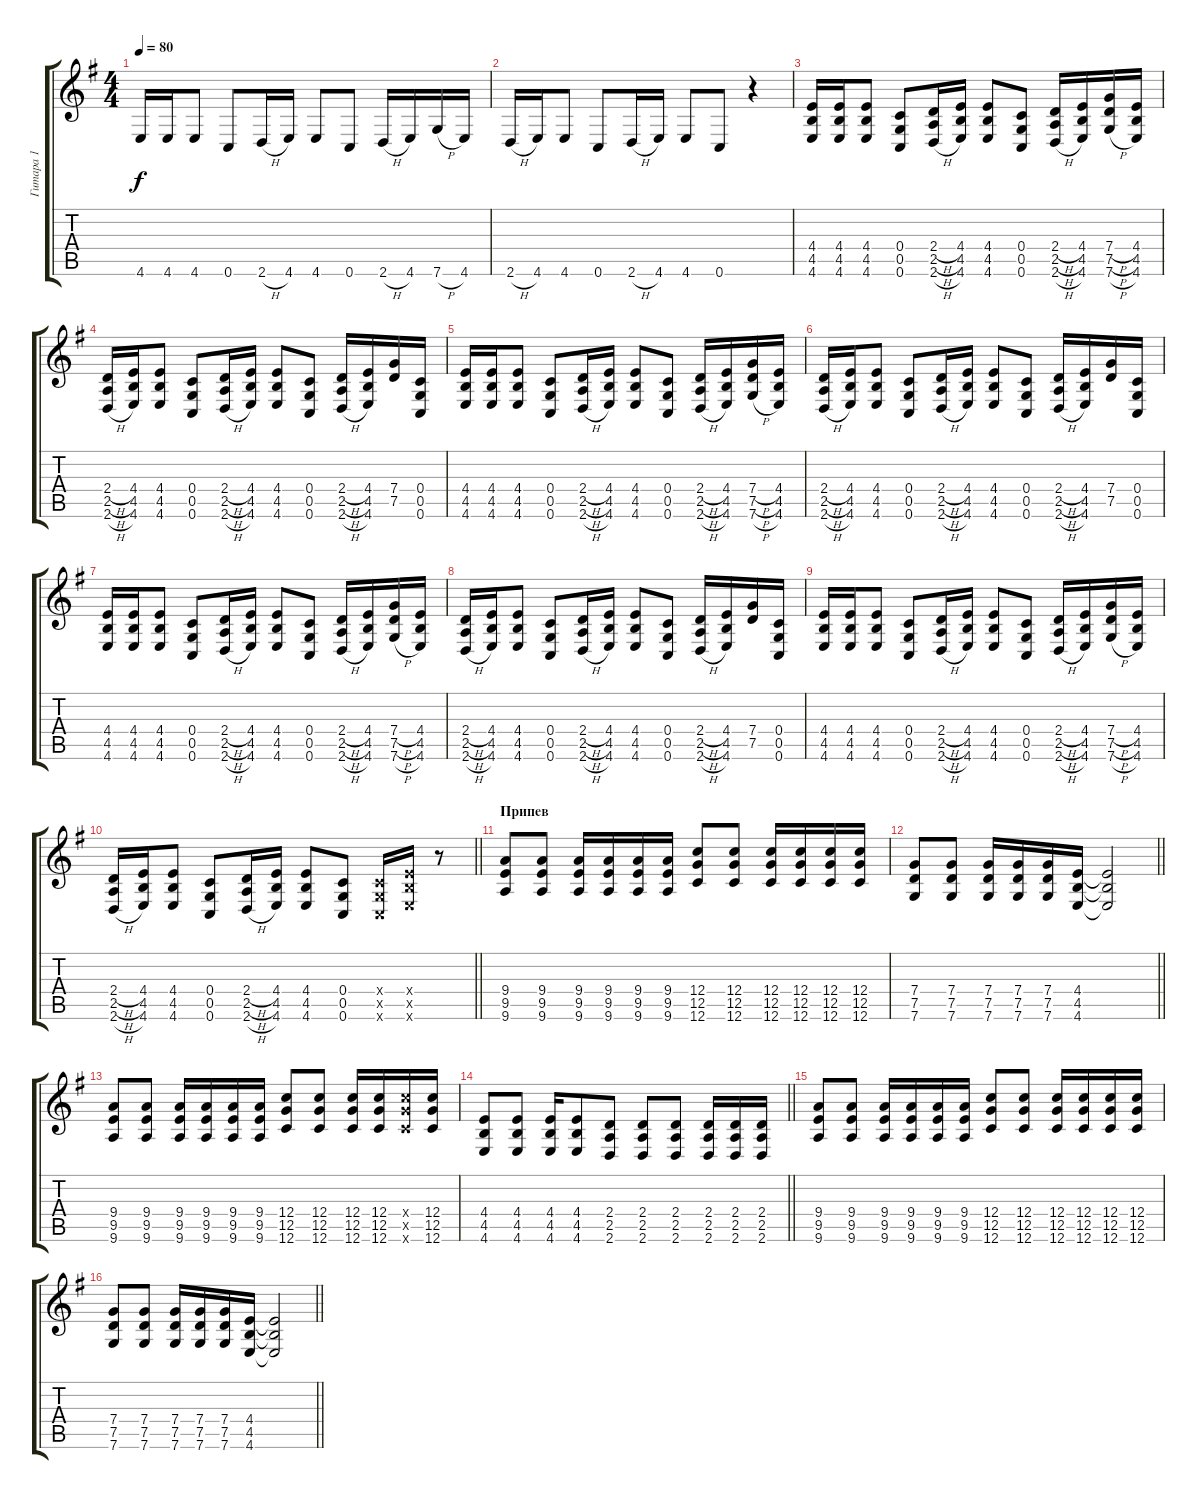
\track ("Гитара 1" "Гитара 1") {instrument electricguitarjazz}
\staff {score tabs}
\tuning (D4 A3 F3 C3 G2 C2) {hide}
\ts (4 4)
\tempo 80
\clef g2
\ks eminor
4.6.16{dy f} 4.6.16 4.6.8 0.6.8 2.6{h}.16 4.6.16 4.6.8 0.6.8 2.6{h}.16 4.6.16 7.6{h}.16 4.6.16 |
2.6{h}.16 4.6.16 4.6.8 0.6.8 2.6{h}.16 4.6.16 4.6.8 0.6.8 r.4 |
(4.4 4.5 4.6).16 (4.4 4.5 4.6).16 (4.4 4.5 4.6).8 (0.4 0.5 0.6).8 (2.4{h} 2.5{h} 2.6{h}).16 (4.4 4.5 4.6).16 (4.4 4.5 4.6).8 (0.4 0.5 0.6).8 (2.4{h} 2.5{h} 2.6{h}).16 (4.4 4.5 4.6).16 (7.4{h} 7.5{h} 7.6{h}).16 (4.4 4.5 4.6).16 |
(2.4{h} 2.5{h} 2.6{h}).16 (4.4 4.5 4.6).16 (4.4 4.5 4.6).8 (0.4 0.5 0.6).8 (2.4{h} 2.5{h} 2.6{h}).16 (4.4 4.5 4.6).16 (4.4 4.5 4.6).8 (0.4 0.5 0.6).8 (2.4{h} 2.5{h} 2.6{h}).16 (4.4 4.5 4.6).16 (7.4 7.5).16 (0.4 0.5 0.6).16 |
(4.4 4.5 4.6).16 (4.4 4.5 4.6).16 (4.4 4.5 4.6).8 (0.4 0.5 0.6).8 (2.4{h} 2.5{h} 2.6{h}).16 (4.4 4.5 4.6).16 (4.4 4.5 4.6).8 (0.4 0.5 0.6).8 (2.4{h} 2.5{h} 2.6{h}).16 (4.4 4.5 4.6).16 (7.4{h} 7.5{h} 7.6{h}).16 (4.4 4.5 4.6).16 |
(2.4{h} 2.5{h} 2.6{h}).16 (4.4 4.5 4.6).16 (4.4 4.5 4.6).8 (0.4 0.5 0.6).8 (2.4{h} 2.5{h} 2.6{h}).16 (4.4 4.5 4.6).16 (4.4 4.5 4.6).8 (0.4 0.5 0.6).8 (2.4{h} 2.5{h} 2.6{h}).16 (4.4 4.5 4.6).16 (7.4 7.5).16 (0.4 0.5 0.6).16 |
(4.4 4.5 4.6).16 (4.4 4.5 4.6).16 (4.4 4.5 4.6).8 (0.4 0.5 0.6).8 (2.4{h} 2.5{h} 2.6{h}).16 (4.4 4.5 4.6).16 (4.4 4.5 4.6).8 (0.4 0.5 0.6).8 (2.4{h} 2.5{h} 2.6{h}).16 (4.4 4.5 4.6).16 (7.4{h} 7.5{h} 7.6{h}).16 (4.4 4.5 4.6).16 |
(2.4{h} 2.5{h} 2.6{h}).16 (4.4 4.5 4.6).16 (4.4 4.5 4.6).8 (0.4 0.5 0.6).8 (2.4{h} 2.5{h} 2.6{h}).16 (4.4 4.5 4.6).16 (4.4 4.5 4.6).8 (0.4 0.5 0.6).8 (2.4{h} 2.5{h} 2.6{h}).16 (4.4 4.5 4.6).16 (7.4 7.5).16 (0.4 0.5 0.6).16 |
(4.4 4.5 4.6).16 (4.4 4.5 4.6).16 (4.4 4.5 4.6).8 (0.4 0.5 0.6).8 (2.4{h} 2.5{h} 2.6{h}).16 (4.4 4.5 4.6).16 (4.4 4.5 4.6).8 (0.4 0.5 0.6).8 (2.4{h} 2.5{h} 2.6{h}).16 (4.4 4.5 4.6).16 (7.4{h} 7.5{h} 7.6{h}).16 (4.4 4.5 4.6).16 |
\barLineRight lightlight
(2.4{h} 2.5{h} 2.6{h}).16 (4.4 4.5 4.6).16 (4.4 4.5 4.6).8 (0.4 0.5 0.6).8 (2.4{h} 2.5{h} 2.6{h}).16 (4.4 4.5 4.6).16 (4.4 4.5 4.6).8 (0.4 0.5 0.6).8 (0.4{x} 0.5{x} 0.6{x}).16 (4.4{x} 4.5{x} 4.6{x}).16 r.8 |
\section ("" "Припев")
(9.4 9.5 9.6).8{instrument distortionguitar} (9.4 9.5 9.6).8 (9.4 9.5 9.6).16 (9.4 9.5 9.6).16 (9.4 9.5 9.6).16 (9.4 9.5 9.6).16 (12.4 12.5 12.6).8 (12.4 12.5 12.6).8 (12.4 12.5 12.6).16 (12.4 12.5 12.6).16 (12.4 12.5 12.6).16 (12.4 12.5 12.6).16 |
\barLineRight lightlight
(7.4 7.5 7.6).8 (7.4 7.5 7.6).8 (7.4 7.5 7.6).16 (7.4 7.5 7.6).16 (7.4 7.5 7.6).16 (4.4 4.5 4.6).16 (4.4{t} 4.5{t} 4.6{t}).2 |
(9.4 9.5 9.6).8 (9.4 9.5 9.6).8 (9.4 9.5 9.6).16 (9.4 9.5 9.6).16 (9.4 9.5 9.6).16 (9.4 9.5 9.6).16 (12.4 12.5 12.6).8 (12.4 12.5 12.6).8 (12.4 12.5 12.6).16 (12.4 12.5 12.6).16 (12.4{x} 12.5{x} 12.6{x}).16 (12.4 12.5 12.6).16 |
\barLineRight lightlight
(4.4 4.5 4.6).8 (4.4 4.5 4.6).8 (4.4 4.5 4.6).16 (4.4 4.5 4.6).8 (2.4 2.5 2.6).8 (2.4 2.5 2.6).8 (2.4 2.5 2.6).8 (2.4 2.5 2.6).16 (2.4 2.5 2.6).16 (2.4 2.5 2.6).16 |
(9.4 9.5 9.6).8 (9.4 9.5 9.6).8 (9.4 9.5 9.6).16 (9.4 9.5 9.6).16 (9.4 9.5 9.6).16 (9.4 9.5 9.6).16 (12.4 12.5 12.6).8 (12.4 12.5 12.6).8 (12.4 12.5 12.6).16 (12.4 12.5 12.6).16 (12.4 12.5 12.6).16 (12.4 12.5 12.6).16 |
\barLineRight lightlight
(7.4 7.5 7.6).8 (7.4 7.5 7.6).8 (7.4 7.5 7.6).16 (7.4 7.5 7.6).16 (7.4 7.5 7.6).16 (4.4 4.5 4.6).16 (4.4{t} 4.5{t} 4.6{t}).2
